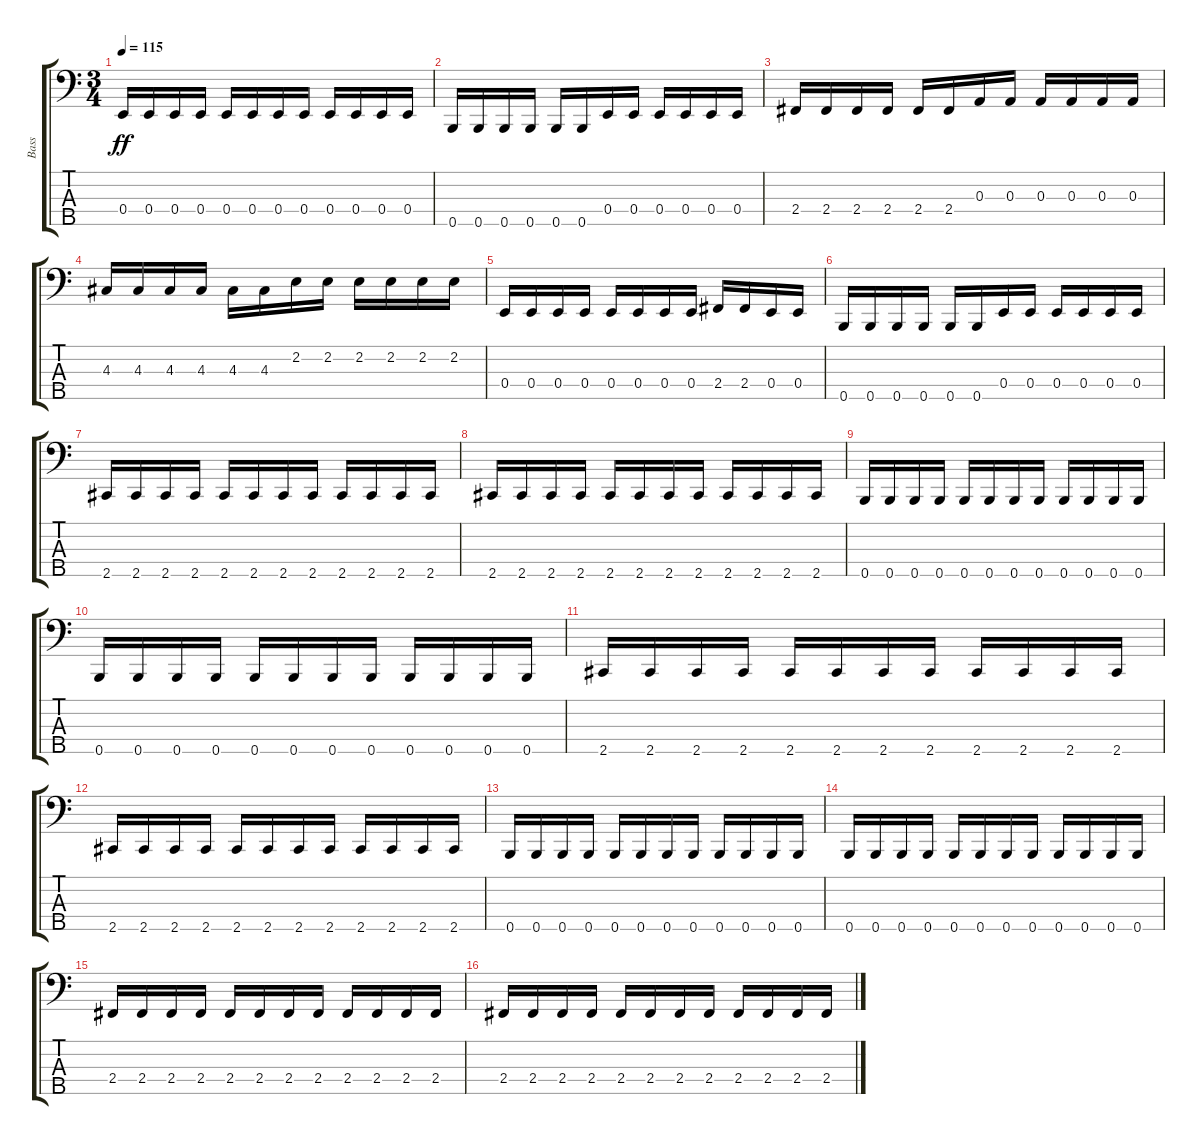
\track ("Bass" "Bass") {instrument electricbassfinger}
\staff {score tabs}
\tuning (G2 D2 A1 E1 B0) {hide}
\ts (3 4)
\tempo 115
\clef f4
\ks c
0.4.16{dy ff} 0.4.16 0.4.16 0.4.16 0.4.16 0.4.16 0.4.16 0.4.16 0.4.16 0.4.16 0.4.16 0.4.16 |
0.5.16 0.5.16 0.5.16 0.5.16 0.5.16 0.5.16 0.4.16 0.4.16 0.4.16 0.4.16 0.4.16 0.4.16 |
2.4.16 2.4.16 2.4.16 2.4.16 2.4.16 2.4.16 0.3.16 0.3.16 0.3.16 0.3.16 0.3.16 0.3.16 |
4.3.16 4.3.16 4.3.16 4.3.16 4.3.16 4.3.16 2.2.16 2.2.16 2.2.16 2.2.16 2.2.16 2.2.16 |
0.4.16 0.4.16 0.4.16 0.4.16 0.4.16 0.4.16 0.4.16 0.4.16 2.4.16 2.4.16 0.4.16 0.4.16 |
0.5.16 0.5.16 0.5.16 0.5.16 0.5.16 0.5.16 0.4.16 0.4.16 0.4.16 0.4.16 0.4.16 0.4.16 |
2.5.16 2.5.16 2.5.16 2.5.16 2.5.16 2.5.16 2.5.16 2.5.16 2.5.16 2.5.16 2.5.16 2.5.16 |
2.5.16 2.5.16 2.5.16 2.5.16 2.5.16 2.5.16 2.5.16 2.5.16 2.5.16 2.5.16 2.5.16 2.5.16 |
0.5.16 0.5.16 0.5.16 0.5.16 0.5.16 0.5.16 0.5.16 0.5.16 0.5.16 0.5.16 0.5.16 0.5.16 |
0.5.16 0.5.16 0.5.16 0.5.16 0.5.16 0.5.16 0.5.16 0.5.16 0.5.16 0.5.16 0.5.16 0.5.16 |
2.5.16 2.5.16 2.5.16 2.5.16 2.5.16 2.5.16 2.5.16 2.5.16 2.5.16 2.5.16 2.5.16 2.5.16 |
2.5.16 2.5.16 2.5.16 2.5.16 2.5.16 2.5.16 2.5.16 2.5.16 2.5.16 2.5.16 2.5.16 2.5.16 |
0.5.16 0.5.16 0.5.16 0.5.16 0.5.16 0.5.16 0.5.16 0.5.16 0.5.16 0.5.16 0.5.16 0.5.16 |
0.5.16 0.5.16 0.5.16 0.5.16 0.5.16 0.5.16 0.5.16 0.5.16 0.5.16 0.5.16 0.5.16 0.5.16 |
2.4.16 2.4.16 2.4.16 2.4.16 2.4.16 2.4.16 2.4.16 2.4.16 2.4.16 2.4.16 2.4.16 2.4.16 |
2.4.16 2.4.16 2.4.16 2.4.16 2.4.16 2.4.16 2.4.16 2.4.16 2.4.16 2.4.16 2.4.16 2.4.16
